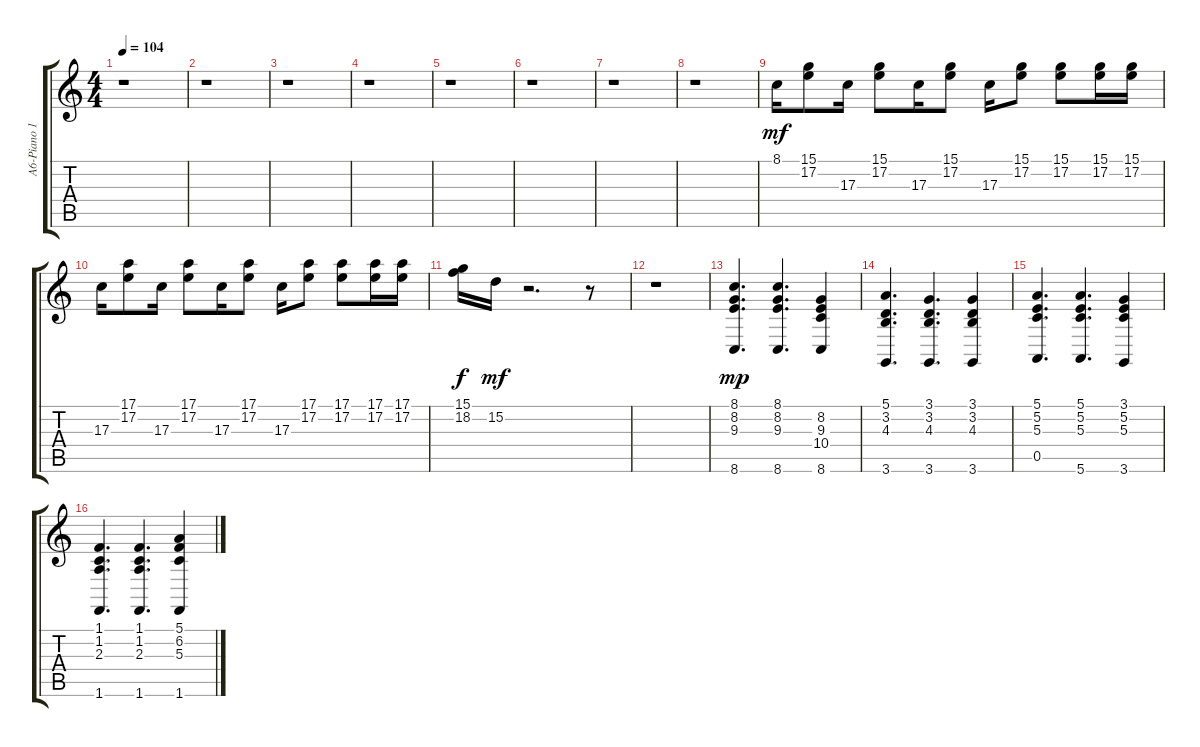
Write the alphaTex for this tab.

\track ("A6-Piano 1w    " "A6-Piano 1") {instrument brightacousticpiano}
\staff {score tabs}
\tuning (E4 B3 G3 D3 A2 E2) {hide}
\ts (4 4)
\tempo 104
\clef g2
\ks c
r.1{dy mp} |
r.1 |
r.1 |
r.1 |
r.1 |
r.1 |
r.1 |
r.1 |
8.1.16{dy mf} (15.1 17.2).8 17.3.16 (15.1 17.2).8 17.3.16 (15.1 17.2).8 17.3.16 (15.1 17.2).8 (15.1 17.2).8 (15.1 17.2).16 (15.1 17.2).16 |
17.3.16 (17.1 17.2).8 17.3.16 (17.1 17.2).8 17.3.16 (17.1 17.2).8 17.3.16 (17.1 17.2).8 (17.1 17.2).8 (17.1 17.2).16 (17.1 17.2).16 |
(15.1 18.2).16{dy f} 15.2.16{dy mf} r.2{d} r.8 |
r.1 |
(8.1 8.2 9.3 8.6).4{d dy mp} (8.1 8.2 9.3 8.6).4{d} (8.2 9.3 10.4 8.6).4 |
(5.1 3.2 4.3 3.6).4{d} (3.1 3.2 4.3 3.6).4{d} (3.1 3.2 4.3 3.6).4 |
(5.1 5.2 5.3 0.5).4{d} (5.1 5.2 5.3 5.6).4{d} (3.1 5.2 5.3 3.6).4 |
(1.1 1.2 2.3 1.6).4{d} (1.1 1.2 2.3 1.6).4{d} (5.1 6.2 5.3 1.6).4
